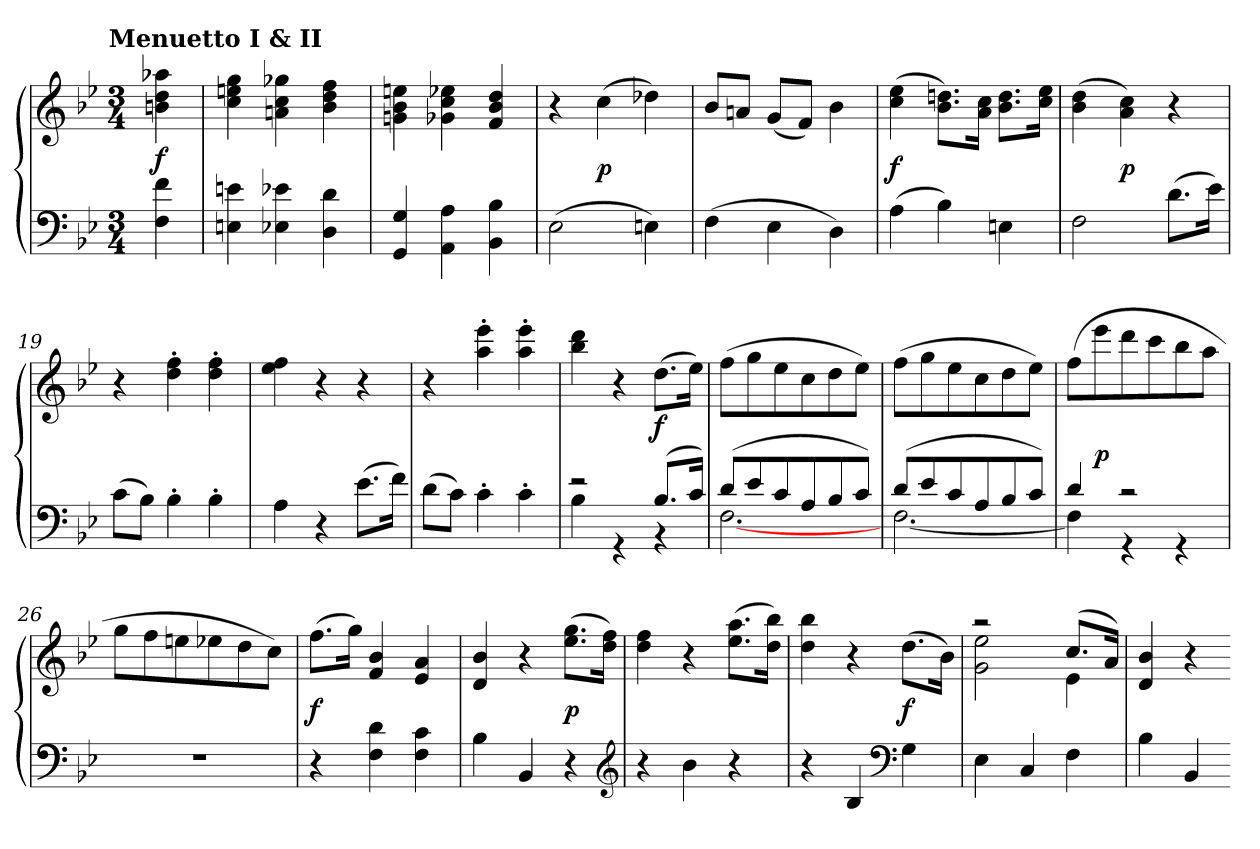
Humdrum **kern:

**kern	**kern	**dynam
*part1	*part1	*part1
*staff2	*staff1	*staff1/2
*clefF4	*clefG2	*
*k[b-e-]	*k[b-e-]	*
*B-:	*B-:	*
!!LO:TX:omd:t=Menuetto I & II
*M3/4	*M3/4	*
*MM120	*MM120	*
=	=	=
4F\ 4f\	4bn\ 4dd\ 4aa-X\	f
=13	=13	=13
4En\ 4en\	4cc\ 4een\ 4gg\	.
4E-X\ 4e-X\	4an\ 4cc\ 4gg-X\	.
4D\ 4d\	4b-\ 4dd\ 4ff\	.
=14	=14	=14
4GG/ 4G/	4gn\ 4b-\ 4een\	.
4AA\ 4A\	4g-X\ 4cc\ 4ee-X\	.
4BB-\ 4B-\	4f/ 4b-/ 4dd/	.
=15	=15	=15
(2E-\	4r	.
.	(4cc\	p
4En\)	4dd-X\)	.
=16	=16	=16
(4F\	8b-/L	.
.	8an/J	.
4E-\	(8g/L	.
.	8f/J)	.
4D\)	4b-\	.
=17	=17	=17
(4A\	(4cc\ 4ee-\	f
4B-\)	8.b-\ 8.ddn\L)	.
.	16a\ 16cc\Jk	.
4En\	8.b-\ 8.dd\L	.
.	16cc\ 16ee-\Jk	.
=18	=18	=18
2F\	(4b-\ 4dd\	.
.	4a\ 4cc\)	p
(8.d\L	4r	.
16e-\Jk)	.	.
=19	=19	=19
(8c\L	4r	.
8B-\J)	.	.
4B-'\	4dd'\ 4ff'\	.
4B-'\	4dd'\ 4ff'\	.
=20	=20	=20
4A\	4ee-\ 4ff\	.
4r	4r	.
(8.e-\L	4r	.
16f\Jk)	.	.
=21	=21	=21
(8d\L	4r	.
8c\J)	.	.
4c'\	4aa'\ 4eee-'\	.
4c'\	4aa'\ 4eee-'\	.
=22	=22	=22
*^	*	*
2r	4B-\	4bb-\ 4ddd\	.
.	4r	4r	.
(8.B-/L	4r	(8.dd\L	f
16c/Jk)	.	16ee-\Jk)	.
=23	=23	=23	=23
(8d/L	[2.F\	(8ff\L	.
8e-/	.	8gg\	.
8c/	.	8ee-\	.
8A/	.	8cc\	.
8B-/	.	8dd\	.
8c/J)	.	8ee-\J)	.
=24	=24	=24	=24
(8d/L	[2.F\	(8ff\L	.
8e-/	.	8gg\	.
8c/	.	8ee-\	.
8A/	.	8cc\	.
8B-/	.	8dd\	.
8c/J)	.	8ee-\J)	.
=25	=25	=25	=25
4d/	4F\]	(8ff\L	.
.	.	8eee-\	p
2r	4r	8ddd\	.
.	.	8ccc\	.
.	4r	8bb-\	.
.	.	8aa\J	.
*v	*v	*	*
=26	=26	=26
2.r	8gg\L	.
.	8ff\	.
.	8een\	.
.	8ee-X\	.
.	8dd\	.
.	8cc\J)	.
=27	=27	=27
4r	(8.ff\L	f
.	16gg\Jk)	.
4F\ 4d\	4f/ 4b-/	.
4F\ 4c\	4e-/ 4a/	.
=28	=28	=28
4B-\	4d/ 4b-/	.
4BB-/	4r	.
4r	(8.ee-\ 8.gg\L	p
.	16dd\ 16ff\Jk)	.
*clefG2	*	*
=29	=29	=29
4r	4dd\ 4ff\	.
4b-\	4r	.
4r	(8.ee-\ 8.aa\L	.
.	16dd\ 16bb-\Jk)	.
=30	=30	=30
4r	4dd\ 4bb-\	.
4B-/	4r	.
*clefF4	*	*
4G\	(8.dd\L	f
.	16b-\Jk)	.
=31	=31	=31
*	*^	*
4E-\	2r	2g\ 2ee-\	.
4C/	.	.	.
4F\	(8.cc/L	4e-\	.
.	16a/Jk)	.	.
*	*v	*v	*
=32	=32	=32
4B-\	4d/ 4b-/	.
4BB-/	4r	.
=-	=-	=-
*-	*-	*-
